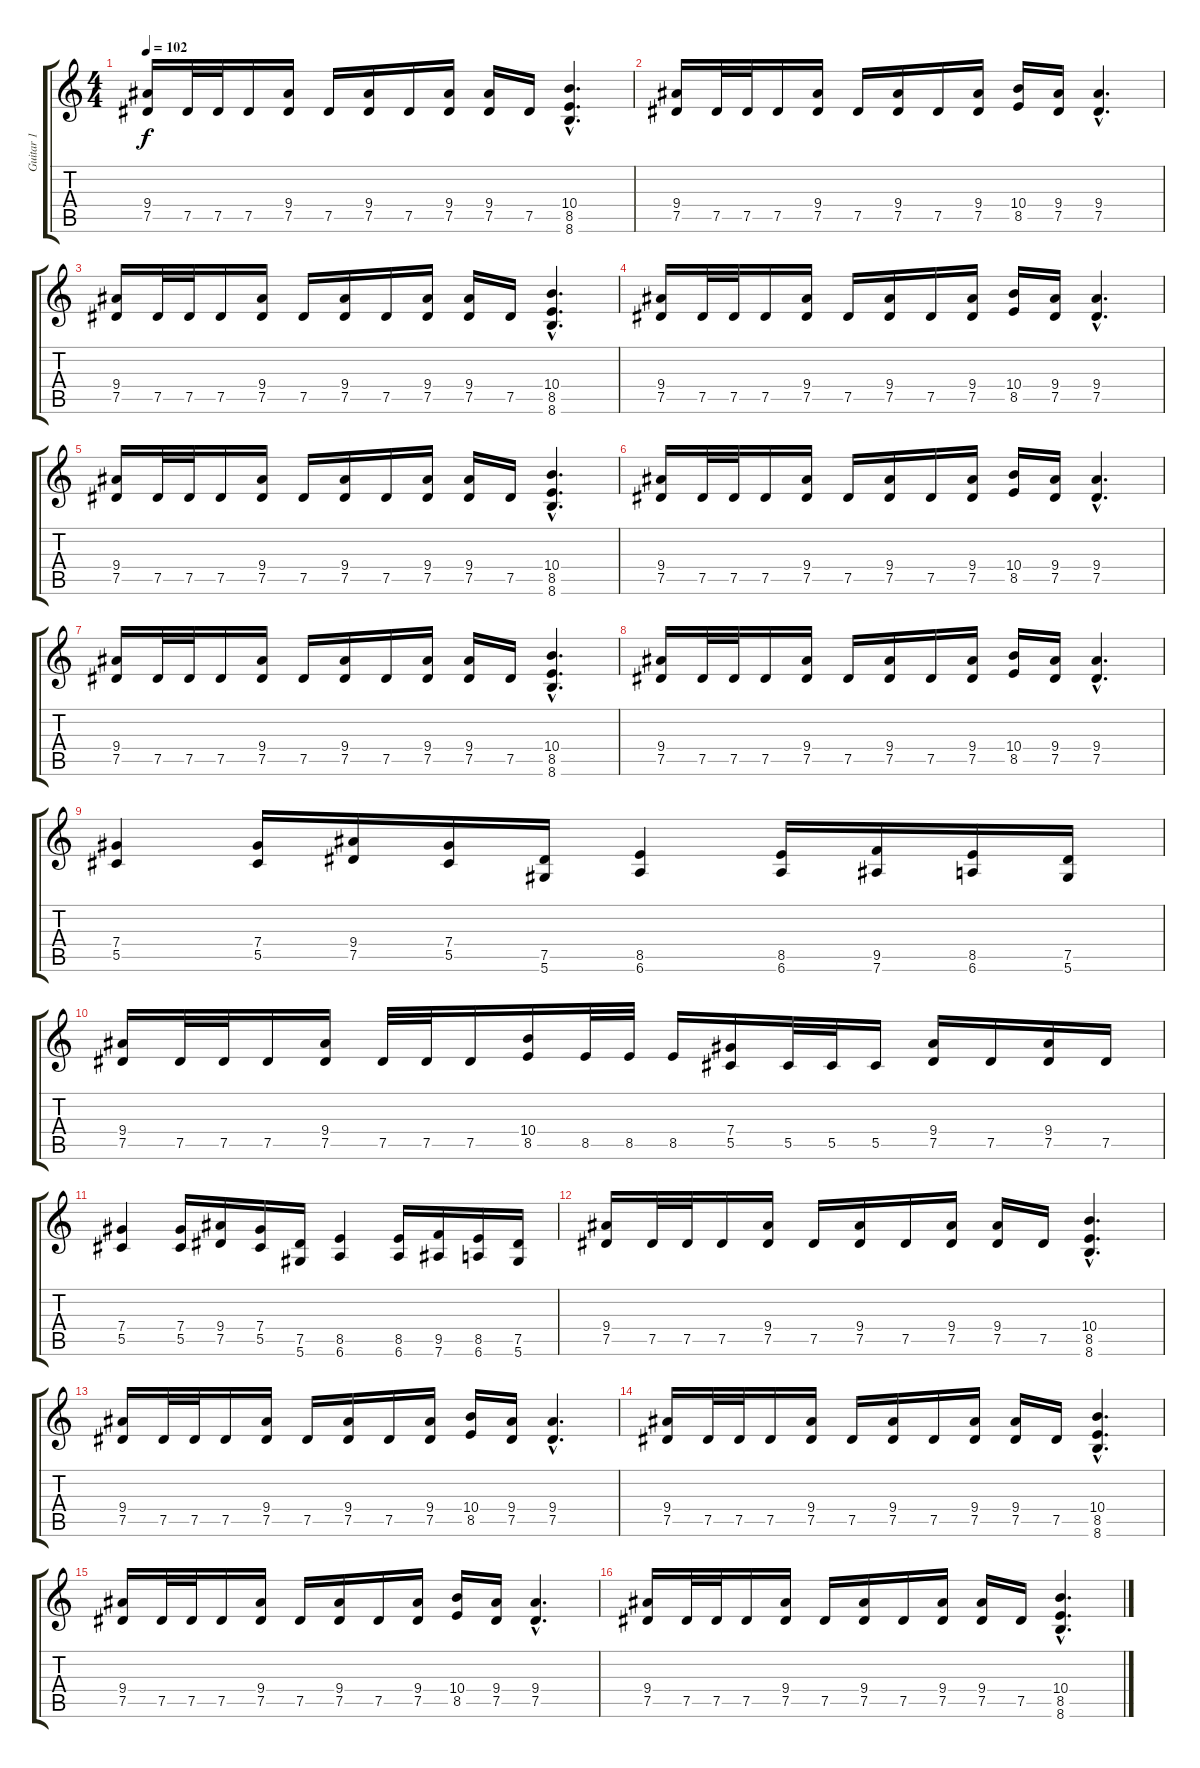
\track ("Guitar 1" "Guitar 1") {instrument distortionguitar}
\staff {score tabs}
\tuning (Eb4 Bb3 Gb3 Db3 Ab2 Eb2) {hide}
\ts (4 4)
\tempo 102
\clef g2
\ks c
(9.4 7.5).16{dy f} 7.5.32 7.5.32 7.5.16 (9.4 7.5).16 7.5.16 (9.4 7.5).16 7.5.16 (9.4 7.5).16 (9.4 7.5).16 7.5.16 (10.4{hac} 8.5{hac} 8.6{hac}).4{d} |
(9.4 7.5).16 7.5.32 7.5.32 7.5.16 (9.4 7.5).16 7.5.16 (9.4 7.5).16 7.5.16 (9.4 7.5).16 (10.4 8.5).16 (9.4 7.5).16 (9.4{hac} 7.5{hac}).4{d} |
(9.4 7.5).16 7.5.32 7.5.32 7.5.16 (9.4 7.5).16 7.5.16 (9.4 7.5).16 7.5.16 (9.4 7.5).16 (9.4 7.5).16 7.5.16 (10.4{hac} 8.5{hac} 8.6{hac}).4{d} |
(9.4 7.5).16 7.5.32 7.5.32 7.5.16 (9.4 7.5).16 7.5.16 (9.4 7.5).16 7.5.16 (9.4 7.5).16 (10.4 8.5).16 (9.4 7.5).16 (9.4{hac} 7.5{hac}).4{d} |
(9.4 7.5).16 7.5.32 7.5.32 7.5.16 (9.4 7.5).16 7.5.16 (9.4 7.5).16 7.5.16 (9.4 7.5).16 (9.4 7.5).16 7.5.16 (10.4{hac} 8.5{hac} 8.6{hac}).4{d} |
(9.4 7.5).16 7.5.32 7.5.32 7.5.16 (9.4 7.5).16 7.5.16 (9.4 7.5).16 7.5.16 (9.4 7.5).16 (10.4 8.5).16 (9.4 7.5).16 (9.4{hac} 7.5{hac}).4{d} |
(9.4 7.5).16 7.5.32 7.5.32 7.5.16 (9.4 7.5).16 7.5.16 (9.4 7.5).16 7.5.16 (9.4 7.5).16 (9.4 7.5).16 7.5.16 (10.4{hac} 8.5{hac} 8.6{hac}).4{d} |
(9.4 7.5).16 7.5.32 7.5.32 7.5.16 (9.4 7.5).16 7.5.16 (9.4 7.5).16 7.5.16 (9.4 7.5).16 (10.4 8.5).16 (9.4 7.5).16 (9.4{hac} 7.5{hac}).4{d} |
(7.4 5.5).4 (7.4 5.5).16 (9.4 7.5).16 (7.4 5.5).16 (7.5 5.6).16 (8.5 6.6).4 (8.5 6.6).16 (9.5 7.6).16 (8.5 6.6).16 (7.5 5.6).16 |
(9.4 7.5).16 7.5.32 7.5.32 7.5.16 (9.4 7.5).16 7.5.32 7.5.32 7.5.16 (10.4 8.5).16 8.5.32 8.5.32 8.5.16 (7.4 5.5).16 5.5.32 5.5.32 5.5.16 (9.4 7.5).16 7.5.16 (9.4 7.5).16 7.5.16 |
(7.4 5.5).4 (7.4 5.5).16 (9.4 7.5).16 (7.4 5.5).16 (7.5 5.6).16 (8.5 6.6).4 (8.5 6.6).16 (9.5 7.6).16 (8.5 6.6).16 (7.5 5.6).16 |
(9.4 7.5).16 7.5.32 7.5.32 7.5.16 (9.4 7.5).16 7.5.16 (9.4 7.5).16 7.5.16 (9.4 7.5).16 (9.4 7.5).16 7.5.16 (10.4{hac} 8.5{hac} 8.6{hac}).4{d} |
(9.4 7.5).16 7.5.32 7.5.32 7.5.16 (9.4 7.5).16 7.5.16 (9.4 7.5).16 7.5.16 (9.4 7.5).16 (10.4 8.5).16 (9.4 7.5).16 (9.4{hac} 7.5{hac}).4{d} |
(9.4 7.5).16 7.5.32 7.5.32 7.5.16 (9.4 7.5).16 7.5.16 (9.4 7.5).16 7.5.16 (9.4 7.5).16 (9.4 7.5).16 7.5.16 (10.4{hac} 8.5{hac} 8.6{hac}).4{d} |
(9.4 7.5).16 7.5.32 7.5.32 7.5.16 (9.4 7.5).16 7.5.16 (9.4 7.5).16 7.5.16 (9.4 7.5).16 (10.4 8.5).16 (9.4 7.5).16 (9.4{hac} 7.5{hac}).4{d} |
(9.4 7.5).16 7.5.32 7.5.32 7.5.16 (9.4 7.5).16 7.5.16 (9.4 7.5).16 7.5.16 (9.4 7.5).16 (9.4 7.5).16 7.5.16 (10.4{hac} 8.5{hac} 8.6{hac}).4{d}
